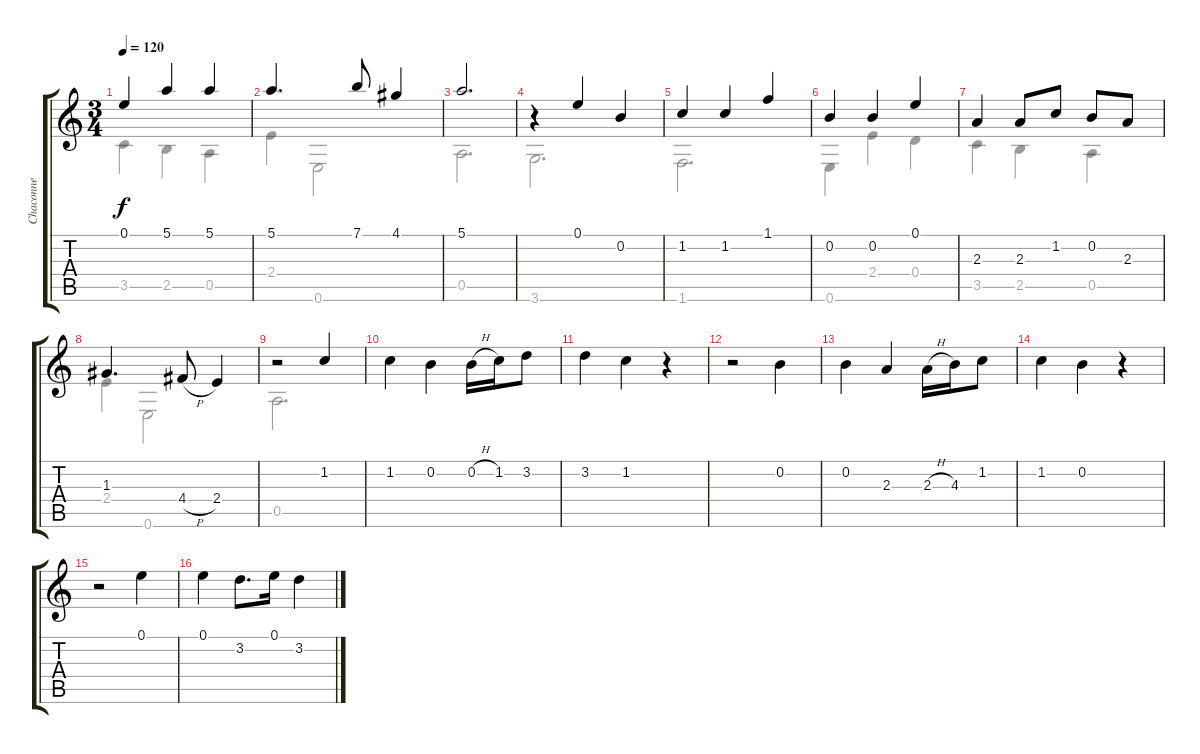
\track ("Chaconne " "Chaconne ") {instrument acousticguitarnylon}
\staff {score tabs}
\tuning (E4 B3 G3 D3 A2 E2) {hide}
\voice
\ts (3 4)
\tempo 120
\clef g2
\ks c
0.1{t}.4{dy f} 5.1.4 5.1.4 |
5.1.4{d} 7.1.8 4.1.4 |
5.1.2{d} |
r.4 0.1.4 0.2.4 |
1.2.4 1.2.4 1.1.4 |
0.2.4 0.2.4 0.1.4 |
2.3.4 2.3.8 1.2.8 0.2.8 2.3.8 |
1.3.4{d} 4.4{h}.8 2.4.4 |
r.2 1.2.4 |
1.2.4 0.2.4 0.2{h}.16 1.2.16 3.2.8 |
3.2.4 1.2.4 r.4 |
r.2 0.2.4 |
0.2.4 2.3.4 2.3{h}.16 4.3.16 1.2.8 |
1.2.4 0.2.4 r.4 |
r.2 0.1.4 |
0.1.4 3.2.8{d} 0.1.16 3.2.4
\voice
\clef g2
\ottava regular
\simile none
\ks c
3.5.4{dy f} 2.5.4 0.5.4 |
2.4.4 0.6.2 |
0.5.2{d} |
3.6.2{d} |
1.6.2{d} |
0.6.4 2.4.4 0.4.4 |
3.5.4 2.5.4 0.5.4 |
2.4.4 0.6.2 |
0.5.2{d} |
|
|
|
|
|
|
